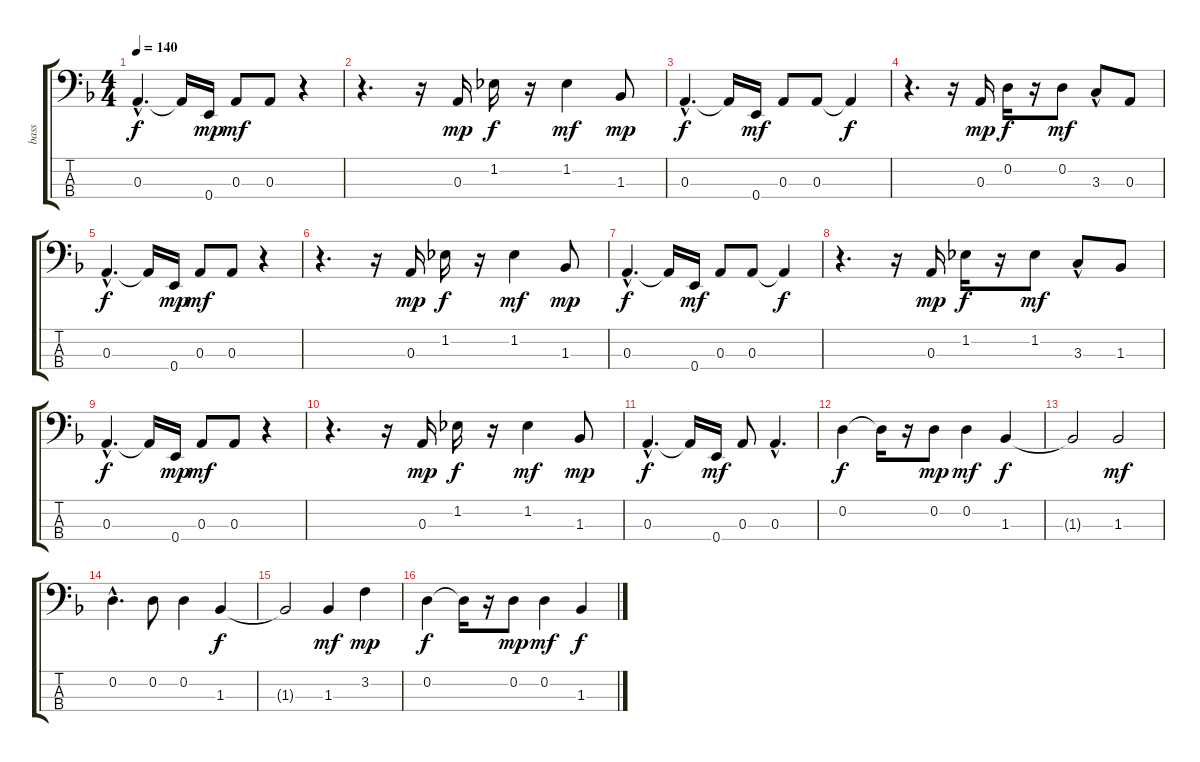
\track ("bass" "bass") {instrument electricbassfinger}
\staff {score tabs}
\tuning (G2 D2 A1 E1) {hide}
\ts (4 4)
\tempo 140
\clef f4
\ks dminor
0.3{hac}.4{d dy f} 0.3{t}.16 0.4.16{dy mp} 0.3.8{dy mf} 0.3.8 r.4 |
r.4{d} r.16 0.3.16{dy mp} 1.2.16{dy f} r.16 1.2.4{dy mf} 1.3.8{dy mp} |
0.3{hac}.4{d dy f} 0.3{t}.16 0.4.16{dy mf} 0.3.8 0.3.8 0.3{t}.4{dy f} |
r.4{d} r.16 0.3.16{dy mp} 0.2.16{dy f} r.16 0.2.8{dy mf} 3.3{hac}.8 0.3.8 |
0.3{hac}.4{d dy f} 0.3{t}.16 0.4.16{dy mp} 0.3.8{dy mf} 0.3.8 r.4 |
r.4{d} r.16 0.3.16{dy mp} 1.2.16{dy f} r.16 1.2.4{dy mf} 1.3.8{dy mp} |
0.3{hac}.4{d dy f} 0.3{t}.16 0.4.16{dy mf} 0.3.8 0.3.8 0.3{t}.4{dy f} |
r.4{d} r.16 0.3.16{dy mp} 1.2.16{dy f} r.16 1.2.8{dy mf} 3.3{hac}.8 1.3.8 |
0.3{hac}.4{d dy f} 0.3{t}.16 0.4.16{dy mp} 0.3.8{dy mf} 0.3.8 r.4 |
r.4{d} r.16 0.3.16{dy mp} 1.2.16{dy f} r.16 1.2.4{dy mf} 1.3.8{dy mp} |
0.3{hac}.4{d dy f} 0.3{t}.16 0.4.16{dy mf} 0.3.8 0.3{hac}.4{d} |
0.2.4{dy f} 0.2{t}.16 r.16 0.2.8{dy mp} 0.2.4{dy mf} 1.3.4{dy f} |
1.3{t}.2 1.3.2{dy mf} |
0.2{hac}.4{d} 0.2.8 0.2.4 1.3.4{dy f} |
1.3{t}.2 1.3.4{dy mf} 3.2.4{dy mp} |
0.2.4{dy f} 0.2{t}.16 r.16 0.2.8{dy mp} 0.2.4{dy mf} 1.3.4{dy f}
